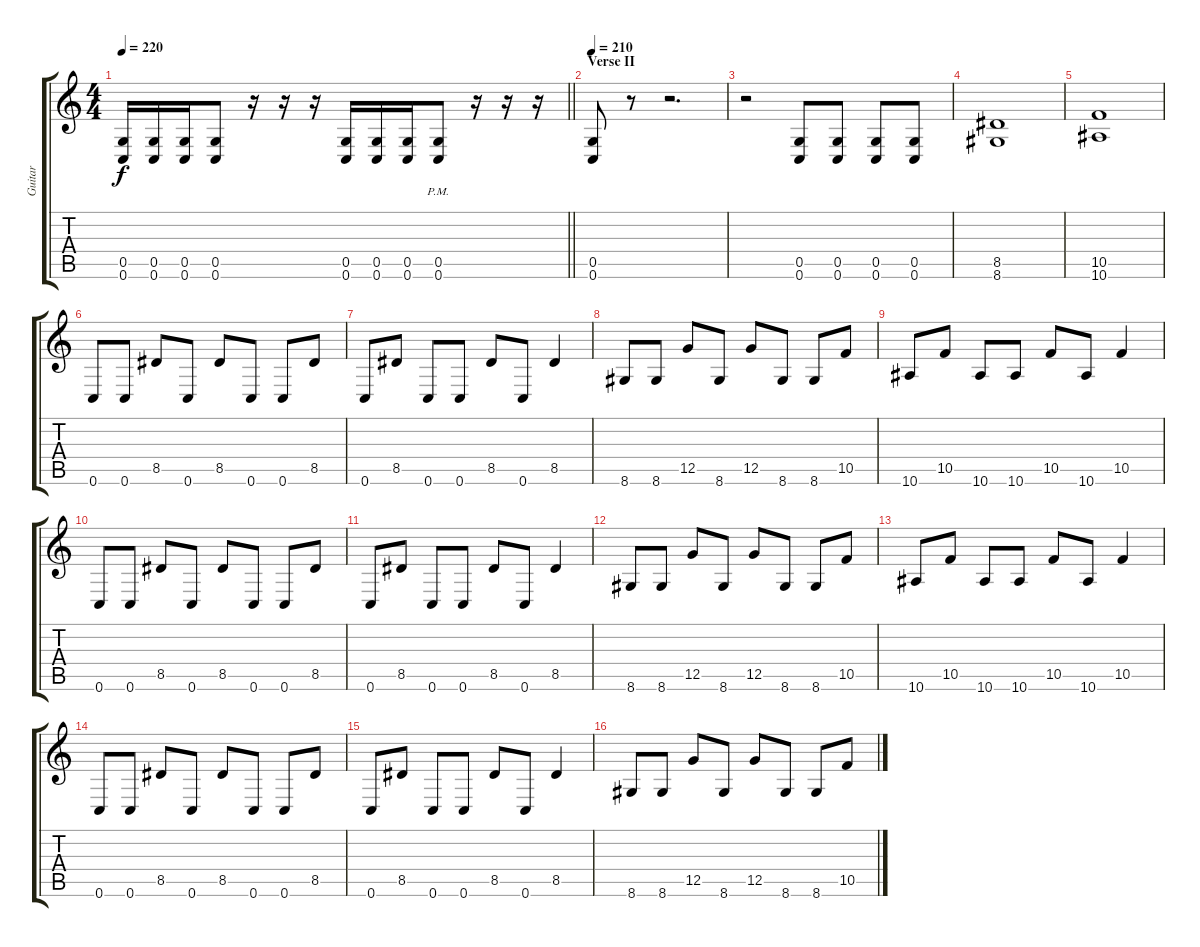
\track ("Guitar" "Guitar") {instrument distortionguitar}
\staff {score tabs}
\tuning (D4 A3 F3 C3 G2 C2) {hide}
\ts (4 4)
\tempo 220
\clef g2
\barLineRight lightlight
\ks c
(0.5 0.6).16{dy f} (0.5 0.6).16 (0.5 0.6).16 (0.5 0.6).8 r.16 r.16 r.16 (0.5 0.6).16 (0.5 0.6).16 (0.5 0.6).16 (0.5{pm} 0.6{pm}).8 r.16 r.16 r.16 |
\section ("" "Verse II")
\tempo 210
(0.5 0.6).8{balance 16} r.8 r.2{d} |
r.2 (0.5 0.6).8 (0.5 0.6).8 (0.5 0.6).8 (0.5 0.6).8 |
(8.5 8.6).1 |
(10.5 10.6).1 |
0.6.8 0.6.8 8.5.8 0.6.8 8.5.8 0.6.8 0.6.8 8.5.8 |
0.6.8 8.5.8 0.6.8 0.6.8 8.5.8 0.6.8 8.5.4 |
8.6.8 8.6.8 12.5.8 8.6.8 12.5.8 8.6.8 8.6.8 10.5.8 |
10.6.8 10.5.8 10.6.8 10.6.8 10.5.8 10.6.8 10.5.4 |
0.6.8 0.6.8 8.5.8 0.6.8 8.5.8 0.6.8 0.6.8 8.5.8 |
0.6.8 8.5.8 0.6.8 0.6.8 8.5.8 0.6.8 8.5.4 |
8.6.8 8.6.8 12.5.8 8.6.8 12.5.8 8.6.8 8.6.8 10.5.8 |
10.6.8 10.5.8 10.6.8 10.6.8 10.5.8 10.6.8 10.5.4 |
0.6.8 0.6.8 8.5.8 0.6.8 8.5.8 0.6.8 0.6.8 8.5.8 |
0.6.8 8.5.8 0.6.8 0.6.8 8.5.8 0.6.8 8.5.4 |
8.6.8 8.6.8 12.5.8 8.6.8 12.5.8 8.6.8 8.6.8 10.5.8
